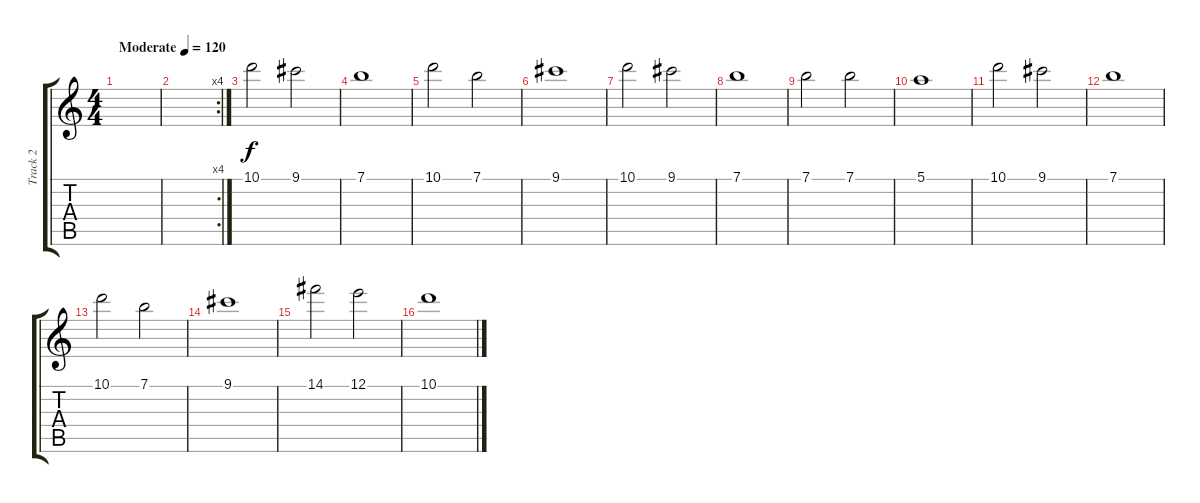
\track ("Track 2" "Track 2") {instrument overdrivenguitar}
\staff {score tabs}
\tuning (E4 B3 G3 D3 A2 E2) {hide}
\ts (4 4)
\tempo (120 "Moderate")
\clef g2
\ks c
|
\rc 4
|
10.1.2 9.1.2 |
7.1.1 |
10.1.2 7.1.2 |
9.1.1 |
10.1.2 9.1.2 |
7.1.1 |
7.1.2 7.1.2 |
5.1.1 |
10.1.2 9.1.2 |
7.1.1 |
10.1.2 7.1.2 |
9.1.1 |
14.1.2 12.1.2 |
10.1.1
